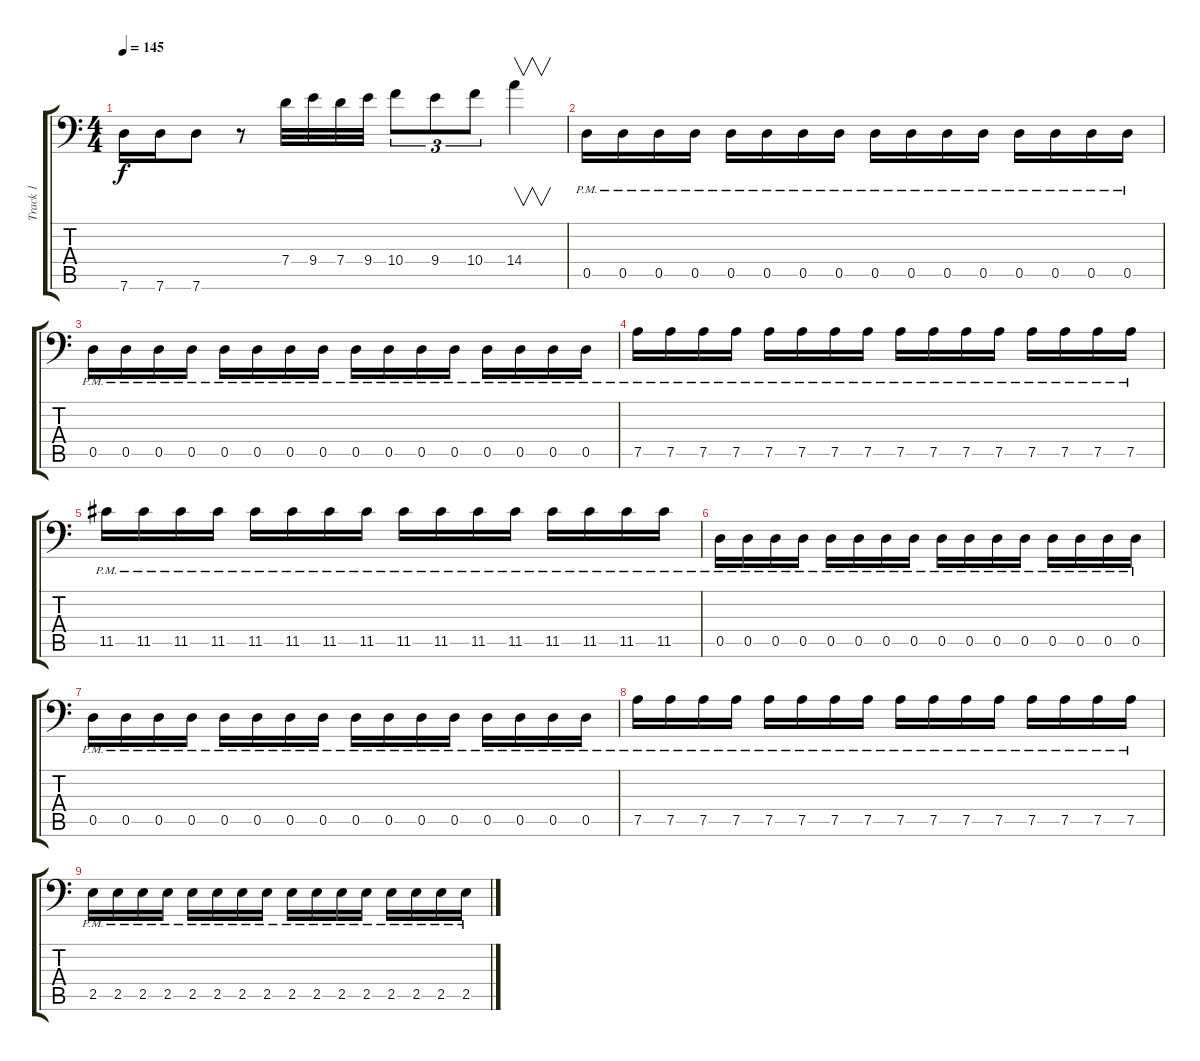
\track ("Track 1" "Track 1") {instrument distortionguitar}
\staff {score tabs}
\tuning (A3 E3 C3 G2 D2 G1) {hide}
\ts (4 4)
\tempo 145
\clef f4
\ks c
7.6.16{dy f} 7.6.16 7.6.8 r.8 7.4.32 9.4.32 7.4.32 9.4.32 10.4.8{tu (3 2)} 9.4.8{tu (3 2)} 10.4.8{tu (3 2)} 14.4.4{v} |
0.5{pm}.16 0.5{pm}.16 0.5{pm}.16 0.5{pm}.16 0.5{pm}.16 0.5{pm}.16 0.5{pm}.16 0.5{pm}.16 0.5{pm}.16 0.5{pm}.16 0.5{pm}.16 0.5{pm}.16 0.5{pm}.16 0.5{pm}.16 0.5{pm}.16 0.5{pm}.16 |
0.5{pm}.16 0.5{pm}.16 0.5{pm}.16 0.5{pm}.16 0.5{pm}.16 0.5{pm}.16 0.5{pm}.16 0.5{pm}.16 0.5{pm}.16 0.5{pm}.16 0.5{pm}.16 0.5{pm}.16 0.5{pm}.16 0.5{pm}.16 0.5{pm}.16 0.5{pm}.16 |
7.5{pm}.16 7.5{pm}.16 7.5{pm}.16 7.5{pm}.16 7.5{pm}.16 7.5{pm}.16 7.5{pm}.16 7.5{pm}.16 7.5{pm}.16 7.5{pm}.16 7.5{pm}.16 7.5{pm}.16 7.5{pm}.16 7.5{pm}.16 7.5{pm}.16 7.5{pm}.16 |
11.5{pm}.16 11.5{pm}.16 11.5{pm}.16 11.5{pm}.16 11.5{pm}.16 11.5{pm}.16 11.5{pm}.16 11.5{pm}.16 11.5{pm}.16 11.5{pm}.16 11.5{pm}.16 11.5{pm}.16 11.5{pm}.16 11.5{pm}.16 11.5{pm}.16 11.5{pm}.16 |
0.5{pm}.16 0.5{pm}.16 0.5{pm}.16 0.5{pm}.16 0.5{pm}.16 0.5{pm}.16 0.5{pm}.16 0.5{pm}.16 0.5{pm}.16 0.5{pm}.16 0.5{pm}.16 0.5{pm}.16 0.5{pm}.16 0.5{pm}.16 0.5{pm}.16 0.5{pm}.16 |
0.5{pm}.16 0.5{pm}.16 0.5{pm}.16 0.5{pm}.16 0.5{pm}.16 0.5{pm}.16 0.5{pm}.16 0.5{pm}.16 0.5{pm}.16 0.5{pm}.16 0.5{pm}.16 0.5{pm}.16 0.5{pm}.16 0.5{pm}.16 0.5{pm}.16 0.5{pm}.16 |
7.5{pm}.16 7.5{pm}.16 7.5{pm}.16 7.5{pm}.16 7.5{pm}.16 7.5{pm}.16 7.5{pm}.16 7.5{pm}.16 7.5{pm}.16 7.5{pm}.16 7.5{pm}.16 7.5{pm}.16 7.5{pm}.16 7.5{pm}.16 7.5{pm}.16 7.5{pm}.16 |
2.5{pm}.16 2.5{pm}.16 2.5{pm}.16 2.5{pm}.16 2.5{pm}.16 2.5{pm}.16 2.5{pm}.16 2.5{pm}.16 2.5{pm}.16 2.5{pm}.16 2.5{pm}.16 2.5{pm}.16 2.5{pm}.16 2.5{pm}.16 2.5{pm}.16 2.5{pm}.16
